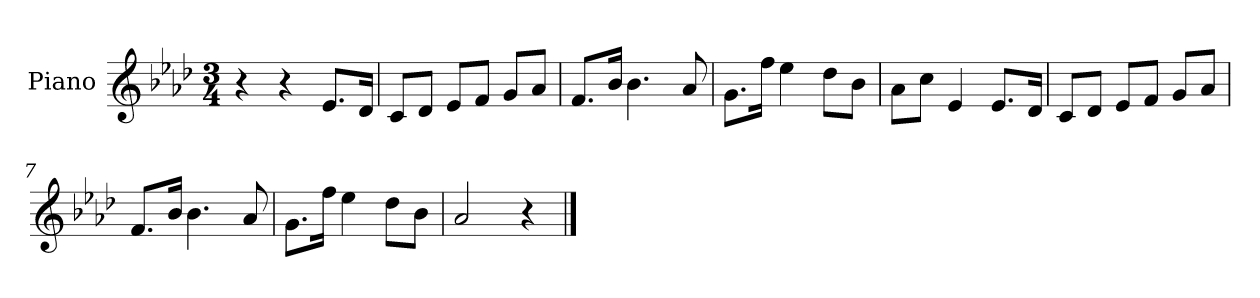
**kern
*part1
*staff1
*I"Piano
*I'Pno
*clefG2
*k[b-e-a-d-]
*A-:
*M3/4
=1
4r
4r
8.e-/L
16d-/Jk
=2
8c/L
8d-/J
8e-/L
8f/J
8g/L
8a-/J
=3
8.f/L
16b-/Jk
4.b-\
8a-/
=4
8.g\L
16ff\Jk
4ee-\
8dd-\L
8b-\J
=5
8a-\L
8cc\J
4e-/
8.e-/L
16d-/Jk
=6
8c/L
8d-/J
8e-/L
8f/J
8g/L
8a-/J
=7
8.f/L
16b-/Jk
4.b-\
8a-/
=8
8.g\L
16ff\Jk
4ee-\
8dd-\L
8b-\J
=9
2a-/
4r
==
*-
